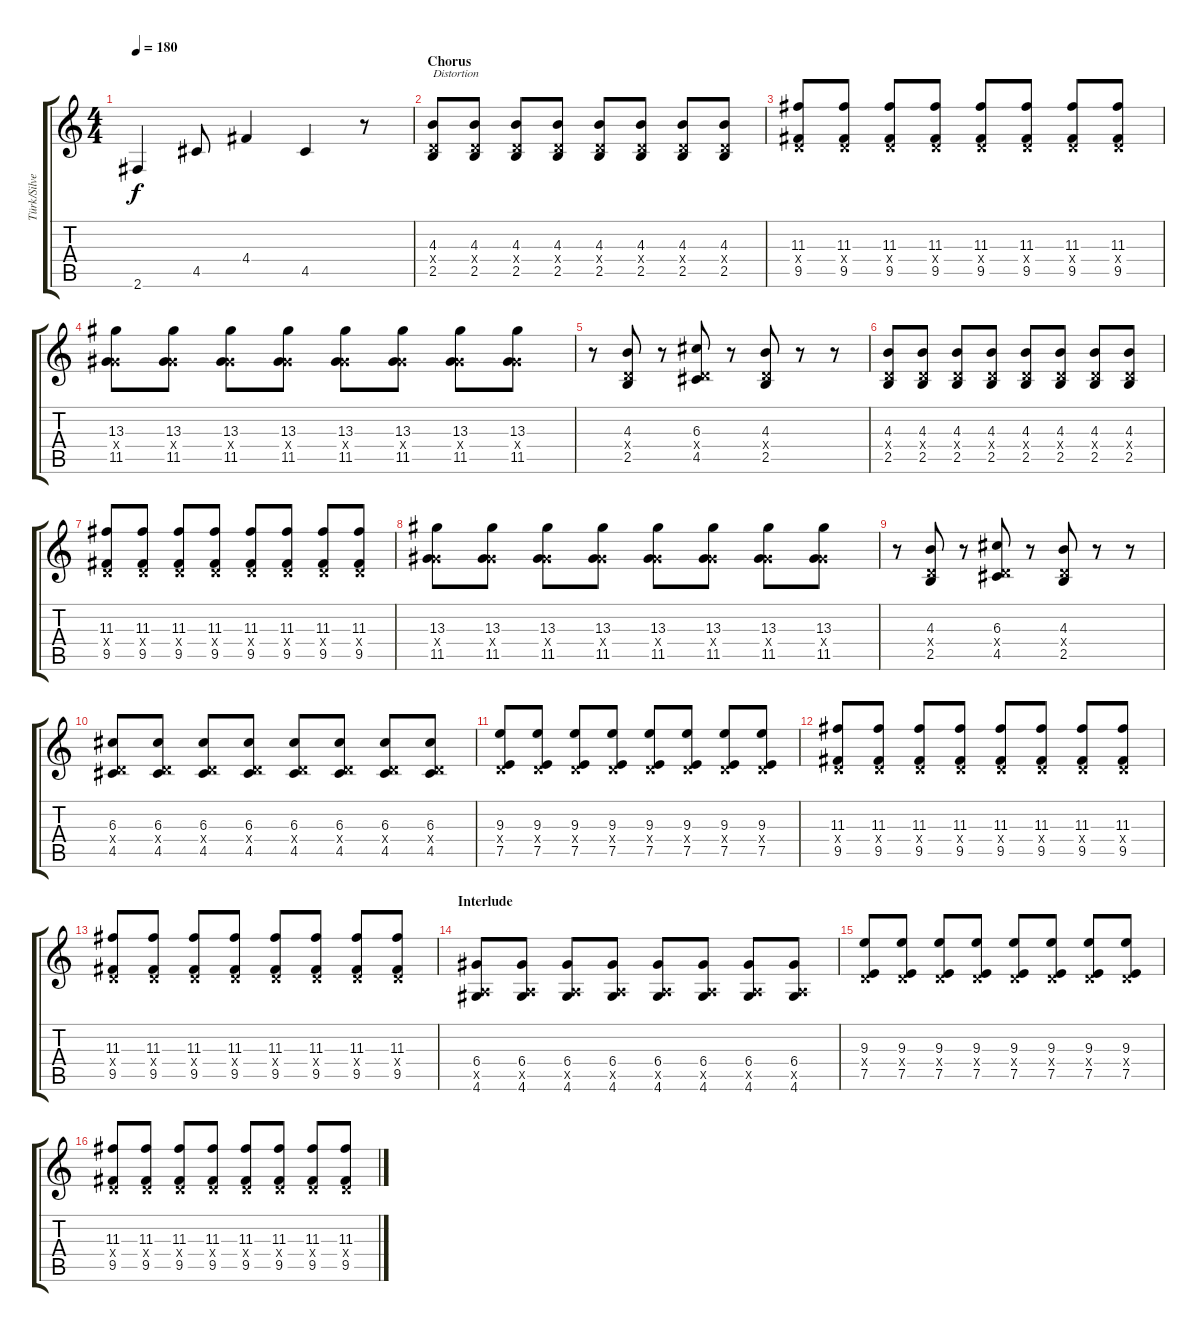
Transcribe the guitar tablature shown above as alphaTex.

\track ("Türk/Silver 1" "Türk/Silve") {instrument overdrivenguitar}
\staff {score tabs}
\tuning (E4 B3 G3 D3 A2 E2) {hide}
\ts (4 4)
\tempo 180
\clef g2
\ks c
2.6.4{dy f} 4.5.8 4.4.4 4.5.4 r.8 |
\section ("" "Chorus")
(4.3 0.4{x} 2.5).8{txt "Distortion" instrument overdrivenguitar} (4.3 0.4{x} 2.5).8 (4.3 0.4{x} 2.5).8 (4.3 0.4{x} 2.5).8 (4.3 0.4{x} 2.5).8 (4.3 0.4{x} 2.5).8 (4.3 0.4{x} 2.5).8 (4.3 0.4{x} 2.5).8 |
(11.3 0.4{x} 9.5).8 (11.3 0.4{x} 9.5).8 (11.3 0.4{x} 9.5).8 (11.3 0.4{x} 9.5).8 (11.3 0.4{x} 9.5).8 (11.3 0.4{x} 9.5).8 (11.3 0.4{x} 9.5).8 (11.3 0.4{x} 9.5).8 |
(13.3 6.4{x} 11.5).8 (13.3 6.4{x} 11.5).8 (13.3 6.4{x} 11.5).8 (13.3 6.4{x} 11.5).8 (13.3 6.4{x} 11.5).8 (13.3 6.4{x} 11.5).8 (13.3 6.4{x} 11.5).8 (13.3 6.4{x} 11.5).8 |
r.8 (4.3 0.4{x} 2.5).8 r.8 (6.3 0.4{x} 4.5).8 r.8 (4.3 0.4{x} 2.5).8 r.8 r.8 |
(4.3 0.4{x} 2.5).8 (4.3 0.4{x} 2.5).8 (4.3 0.4{x} 2.5).8 (4.3 0.4{x} 2.5).8 (4.3 0.4{x} 2.5).8 (4.3 0.4{x} 2.5).8 (4.3 0.4{x} 2.5).8 (4.3 0.4{x} 2.5).8 |
(11.3 0.4{x} 9.5).8 (11.3 0.4{x} 9.5).8 (11.3 0.4{x} 9.5).8 (11.3 0.4{x} 9.5).8 (11.3 0.4{x} 9.5).8 (11.3 0.4{x} 9.5).8 (11.3 0.4{x} 9.5).8 (11.3 0.4{x} 9.5).8 |
(13.3 6.4{x} 11.5).8 (13.3 6.4{x} 11.5).8 (13.3 6.4{x} 11.5).8 (13.3 6.4{x} 11.5).8 (13.3 6.4{x} 11.5).8 (13.3 6.4{x} 11.5).8 (13.3 6.4{x} 11.5).8 (13.3 6.4{x} 11.5).8 |
r.8 (4.3 0.4{x} 2.5).8 r.8 (6.3 0.4{x} 4.5).8 r.8 (4.3 0.4{x} 2.5).8 r.8 r.8 |
(6.3 0.4{x} 4.5).8 (6.3 0.4{x} 4.5).8 (6.3 0.4{x} 4.5).8 (6.3 0.4{x} 4.5).8 (6.3 0.4{x} 4.5).8 (6.3 0.4{x} 4.5).8 (6.3 0.4{x} 4.5).8 (6.3 0.4{x} 4.5).8 |
(9.3 0.4{x} 7.5).8 (9.3 0.4{x} 7.5).8 (9.3 0.4{x} 7.5).8 (9.3 0.4{x} 7.5).8 (9.3 0.4{x} 7.5).8 (9.3 0.4{x} 7.5).8 (9.3 0.4{x} 7.5).8 (9.3 0.4{x} 7.5).8 |
(11.3 0.4{x} 9.5).8 (11.3 0.4{x} 9.5).8 (11.3 0.4{x} 9.5).8 (11.3 0.4{x} 9.5).8 (11.3 0.4{x} 9.5).8 (11.3 0.4{x} 9.5).8 (11.3 0.4{x} 9.5).8 (11.3 0.4{x} 9.5).8 |
(11.3 0.4{x} 9.5).8 (11.3 0.4{x} 9.5).8 (11.3 0.4{x} 9.5).8 (11.3 0.4{x} 9.5).8 (11.3 0.4{x} 9.5).8 (11.3 0.4{x} 9.5).8 (11.3 0.4{x} 9.5).8 (11.3 0.4{x} 9.5).8 |
\section ("" "Interlude")
(6.4 0.5{x} 4.6).8 (6.4 0.5{x} 4.6).8 (6.4 0.5{x} 4.6).8 (6.4 0.5{x} 4.6).8 (6.4 0.5{x} 4.6).8 (6.4 0.5{x} 4.6).8 (6.4 0.5{x} 4.6).8 (6.4 0.5{x} 4.6).8 |
(9.3 0.4{x} 7.5).8 (9.3 0.4{x} 7.5).8 (9.3 0.4{x} 7.5).8 (9.3 0.4{x} 7.5).8 (9.3 0.4{x} 7.5).8 (9.3 0.4{x} 7.5).8 (9.3 0.4{x} 7.5).8 (9.3 0.4{x} 7.5).8 |
(11.3 0.4{x} 9.5).8 (11.3 0.4{x} 9.5).8 (11.3 0.4{x} 9.5).8 (11.3 0.4{x} 9.5).8 (11.3 0.4{x} 9.5).8 (11.3 0.4{x} 9.5).8 (11.3 0.4{x} 9.5).8 (11.3 0.4{x} 9.5).8
